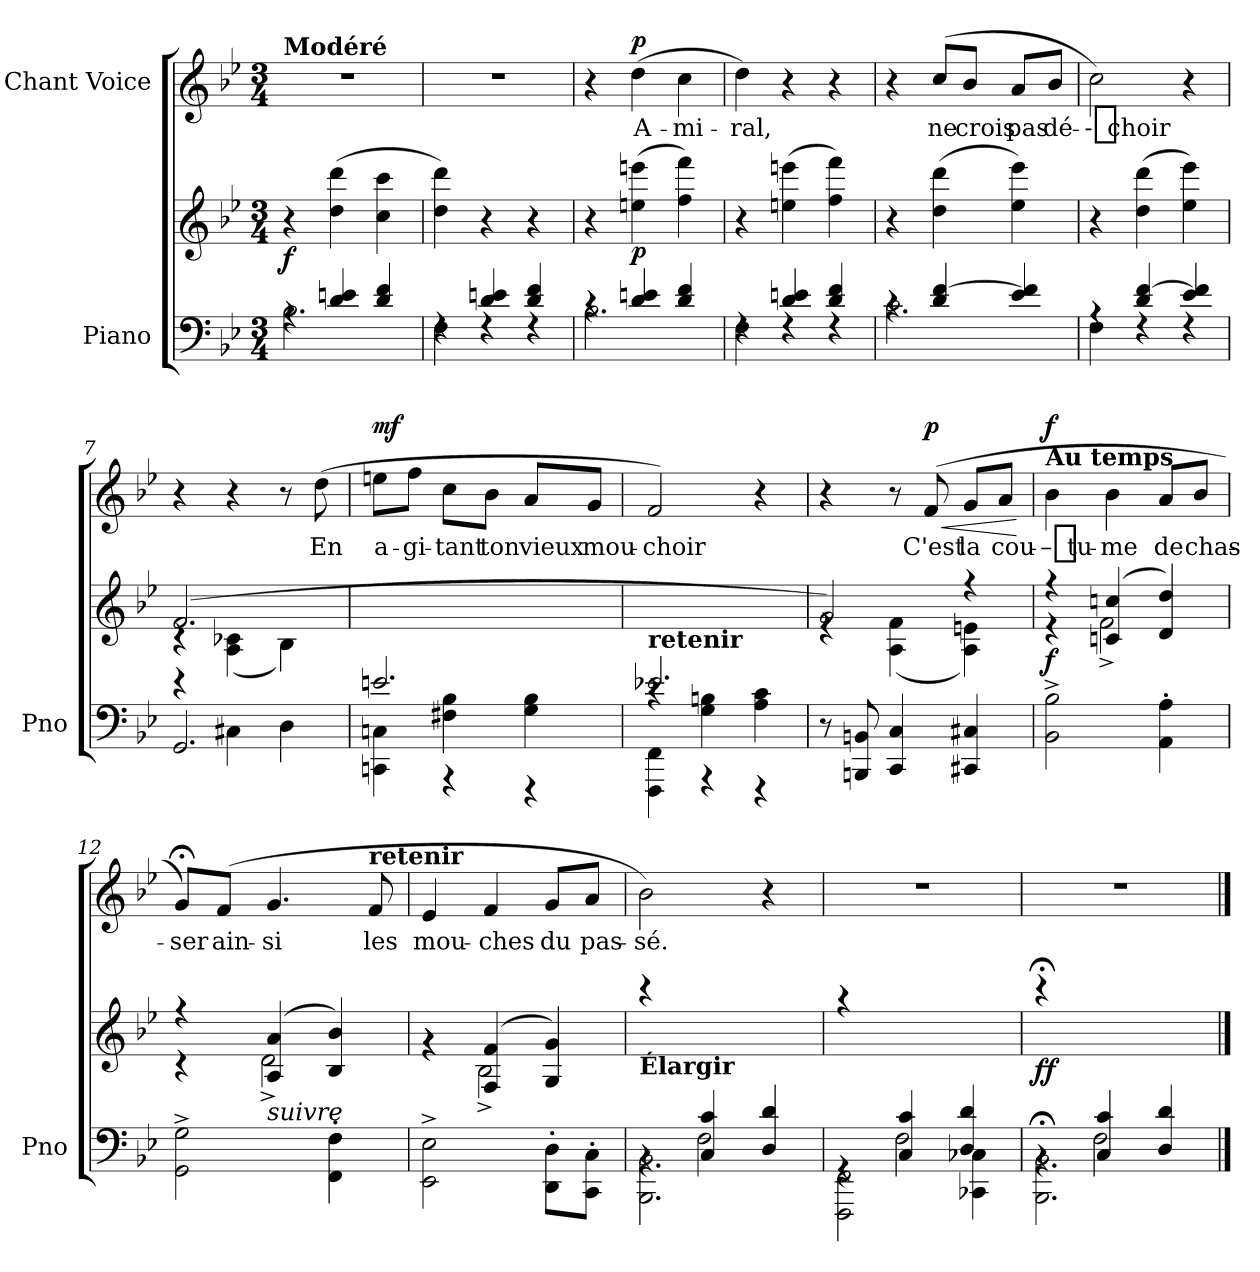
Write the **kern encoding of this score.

**kern	**kern	**dynam	**kern	**text	**dynam
*part2	*part2	*part2	*part1	*part1	*part1
*staff3	*staff2	*staff2/3	*staff1	*staff1	*staff1
*I"Piano	*	*	*I"Chant Voice	*	*
*I'Pno	*	*	*	*	*
*clefF4	*clefG2	*	*clefG2	*	*
*k[b-e-]	*k[b-e-]	*	*k[b-e-]	*	*
*M3/4	*M3/4	*	*M3/4	*	*
=1	=1	=1	=1	=1	=1
*^	*	*	*	*	*
!	!	!	!	!LO:TX:a:B:t=Modéré	!	!
!	!	!	!LO:DY:b	!	!	!
4rA	2.B-\	4r	f	2.r	.	.
4d/ 4en/	.	(>4dd\ 4ddd\	.	.	.	.
4d/ 4f/	.	4cc\ 4ccc\	.	.	.	.
=2	=2	=2	=2	=2	=2	=2
4rF	4F\	4dd\ 4ddd\)	.	2.r	.	.
4d/ 4en/	4rF	4r	.	.	.	.
4d/ 4f/	4rF	4r	.	.	.	.
=3	=3	=3	=3	=3	=3	=3
4rc	2.B-\	4r	.	4r	.	.
!	!	!	!LO:DY:b	!	!LO:LY:b	!LO:DY:a
4d/ 4eni/	.	(>4een\ 4eeen\	p	(>4dd\	A-	p
!	!	!	!	!	!LO:LY:b	!
4d/ 4f/	.	4ff\ 4fff\)	.	4cc\	-mi-	.
=4	=4	=4	=4	=4	=4	=4
!	!	!	!	!	!LO:LY:b	!
4rF	4F\	4r	.	4dd\)	-ral,	.
4d/ 4en/	4rF	(>4een\ 4eeen\	.	4r	.	.
4d/ 4f/	4rF	4ff\ 4fff\)	.	4r	.	.
=5	=5	=5	=5	=5	=5	=5
4rc	2.c\	4r	.	4r	.	.
!	!	!	!	!	!LO:LY:b	!
4d/ [4f/	.	(>4dd\ 4ddd\	.	(>8cc/L	ne	.
!	!	!	!	!	!LO:LY:b	!
.	.	.	.	8b-/J	crois	.
!	!	!	!	!	!LO:LY:b	!
4e-i/ 4f/]	.	4ee-i\ 4eee-i\)	.	8a/L	pas	.
!	!	!	!	!	!LO:LY:b	!
.	.	.	.	8b-/J	dé-	.
!!LO:LB:g=z
=6	=6	=6	=6	=6	=6	=6
!	!	!	!	!	!LO:LY:b	!
4rA	4F\	4r	.	2cc\)	-- choir	.
4d/ [4f/	4rF	(>4dd\ 4ddd\	.	.	.	.
4e-/ 4f/]	4rF	4ee-\ 4eee-\)	.	4r	.	.
=7	=7	=7	=7	=7	=7	=7
*	*	*^	*	*	*	*
2.GG/	4re	(>2.f/	4rc	.	4r	.	.
.	4C#X\	.	(<4A\ 4c-X\	.	4r	.	.
.	4D\	.	4B-\)	.	8r	.	.
!	!	!	!	!	!	!LO:LY:b	!
.	.	.	.	.	(>8dd\	En	.
*	*	*v	*v	*	*	*	*
=8	=8	=8	=8	=8	=8	=8
*	*^	*	*	*	*	*
!	!	!	!	!	!	!LO:LY:b	!LO:DY:a
2.en/	4CCni\ 4Cni\	4ryy	2.ryy	.	8een\L	a-	mf
!	!	!	!	!	!	!LO:LY:b	!
.	.	.	.	.	8ff\J	-gi-	.
!	!	!	!	!	!	!LO:LY:b	!
.	4rAAA	4F#X\ 4B-\	.	.	8cc\L	-tant	.
!	!	!	!	!	!	!LO:LY:b	!
.	.	.	.	.	8b-\J	ton	.
!	!	!	!	!	!	!LO:LY:b	!
.	4rFFF	4G\ 4B-\	.	.	8a/L	vieux	.
!	!	!	!	!	!	!LO:LY:b	!
.	.	.	.	.	8g/J	mou-	.
=9	=9	=9	=9	=9	=9	=9	=9
*	*	*	*	*	*MM84	*	*
!	!	!	!LO:TX:b:B:t=retenir	!	!	!	!
!	!	!	!	!	!	!LO:LY:b	!
2.e-X/	4FFF\ 4FF\	4rc	2.ryy	.	2f/)	-choir	.
.	4rAAA	4G\ 4Bn\	.	.	.	.	.
.	4rFFF	4A\ 4c\	.	.	4r	.	.
*v	*v	*v	*	*	*	*	*
=10	=10	=10	=10	=10	=10
*	*^	*	*	*	*
8r	2g/)	4re	.	4r	.	.
8BBBn/ 8BBn/	.	.	.	.	.	.
4CC/ 4C/	.	(<4A\ 4f\	.	8r	.	.
!	!	!	!	!	!LO:LY:b	!LO:HP:b
!	!	!	!	!	!	!LO:DY:n=1:b
.	.	.	.	(>8f/	C'est	< p
!	!	!	!	!	!LO:LY:b	!
4CC#X/ 4C#X/	4r	4A\ 4en\)	.	8g/L	la	.
!	!	!	!	!	!LO:LY:b	!
.	.	.	.	8a/J	cou-	.
*	*v	*v	*	*	*	*
.	.	.	.	.	[
!!LO:LB:g=z
=11	=11	=11	=11	=11	=11
*	*	*	*MM104	*	*
*	*^	*	*	*	*
!	!	!	!	!LO:TX:a:B:t=Au temps	!	!
!	!	!	!LO:DY:b	!	!LO:LY:b	!LO:DY:b
2BB-i\^ 2B-i\^	4r	4r	f	4b-\	-– tu-	f
!	!	!	!	!	!LO:LY:b	!
.	(>4cni/ 4ccni/	2f^\	.	4b-\	-me	.
!	!	!	!	!	!LO:LY:b	!
4AA\' 4A\'	4d/ 4dd/)	.	.	8a/L	de	.
!	!	!	!	!	!LO:LY:b	!
.	.	.	.	8b-/J	chas-	.
=12	=12	=12	=12	=12	=12	=12
!	!	!	!	!	!LO:LY:b	!
2GG\^ 2G\^	4r	4r	.	8g;</L)	-ser	.
!	!	!	!	!	!LO:LY:b	!
.	.	.	.	(>8f/J	ain-	.
!	!LO:TX:b:i:t=suivre	!	!	!	!	!
!	!	!	!	!	!LO:LY:b	!
.	(>4A/ 4a/	2d^\	.	4.g/	-si	.
4FF\' 4F\'	4B-/ 4b-/)	.	.	.	.	.
*	*	*	*	*MM74	*	*
!	!	!	!	!LO:TX:a:B:t=retenir	!	!
!	!	!	!	!	!LO:LY:b	!
.	.	.	.	8f/	les	.
=13	=13	=13	=13	=13	=13	=13
!	!	!	!	!	!LO:LY:b	!
2EE-\^ 2E-\^	4rg	4rg	.	4e-/	mou-	.
!	!	!	!	!	!LO:LY:b	!
.	(>4F/ 4f/	2B-^\	.	4f/	-ches	.
!	!	!	!	!	!LO:LY:b	!
8DD\' 8D\'L	4G/ 4g/)	.	.	8g/L	du	.
!	!	!	!	!	!LO:LY:b	!
8CC\' 8C\'J	.	.	.	8a/J	pas-	.
*	*v	*v	*	*	*	*
=14	=14	=14	=14	=14	=14
*^	*	*	*	*	*
*	*^	*	*	*	*	*
!	!	!	!LO:TX:b:B:t=Élargir	!	!	!	!
!	!	!	!	!	!	!LO:LY:b	!
4ryy	4rBB	2.BBB-\ 2.BB-\	4rccc	.	2b-\)	-sé.	.
4C/ 4c/	2F\	.	2ryy	.	.	.	.
4D/ 4d/	.	.	.	.	4r	.	.
=15	=15	=15	=15	=15	=15	=15	=15
4ryy	4rGG	2FFF\ 2FF\	4raa	.	2.r	.	.
4C/ 4c/	2F\	.	2ryy	.	.	.	.
4D/ 4d/	.	4CC-X\ 4C-X\	.	.	.	.	.
=16	=16	=16	=16	=16	=16	=16	=16
!	!	!	!	!LO:DY:b	!	!	!
4ryy	4rBB	2.BBB-\; 2.BB-\;	4r;<ccc	ff	2.r	.	.
4C/ 4c/	2F\	.	2ryy	.	.	.	.
4D/ 4d/	.	.	.	.	.	.	.
*v	*v	*v	*	*	*	*	*
==	==	==	==	==	==
*-	*-	*-	*-	*-	*-
